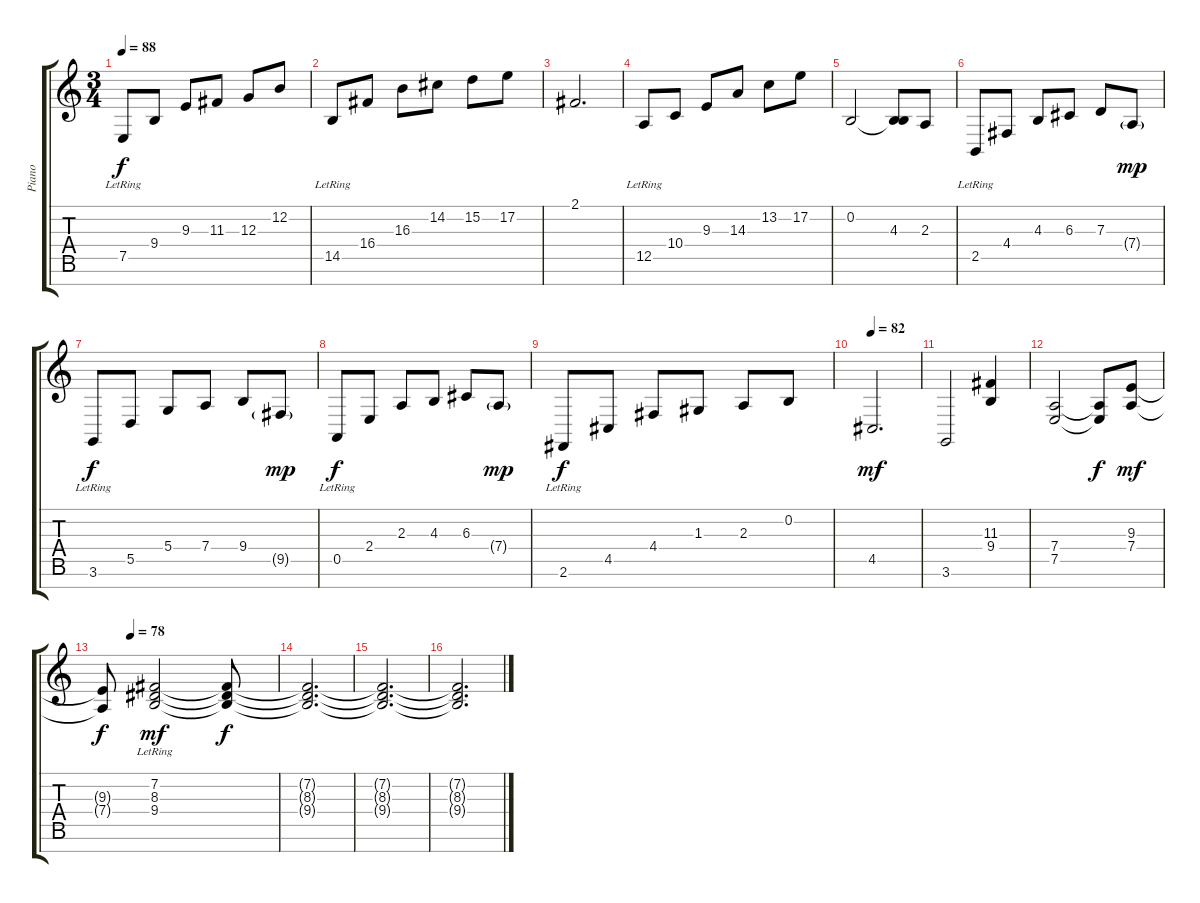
\track ("Piano" "Piano") {instrument acousticgrandpiano}
\staff {score tabs}
\tuning (E4 B3 G3 D3 A2 E2 B1) {hide}
\ts (3 4)
\tempo 88
\clef g2
\ks c
7.5{lr}.8{dy f} 9.4.8 9.3.8 11.3.8 12.3.8 12.2.8 |
14.5{lr}.8 16.4.8 16.3.8 14.2.8 15.2.8 17.2.8 |
2.1.2{d} |
12.5{lr}.8 10.4.8 9.3.8 14.3.8 13.2.8 17.2.8 |
0.2.2 (0.2{t} 4.3).8 2.3.8 |
2.5{lr}.8 4.4.8 4.3.8 6.3.8 7.3.8 7.4{g}.8{dy mp} |
3.6{lr}.8{dy f} 5.5.8 5.4.8 7.4.8 9.4.8 9.5{g}.8{dy mp} |
0.5{lr}.8{dy f} 2.4.8 2.3.8 4.3.8 6.3.8 7.4{g}.8{dy mp} |
2.6{lr}.8{dy f} 4.5.8 4.4.8 1.3.8 2.3.8 0.2.8 |
\tempo 82
4.5.2{d dy mf} |
3.6.2 (11.3 9.4).4 |
(7.4 7.5).2 (7.4{t} 7.5{t}).8{dy f} (9.3 7.4).8{dy mf} |
\tempo (78 0.16666666666666666)
(9.3{t} 7.4{t}).8{dy f} (7.2{lr} 8.3{lr} 9.4{lr}).2{dy mf} (7.2{t} 8.3{t} 9.4{t}).8{dy f} |
(7.2{t} 8.3{t} 9.4{t}).2{d} |
(7.2{t} 8.3{t} 9.4{t}).2{d} |
(7.2{t} 8.3{t} 9.4{t}).2{d}
